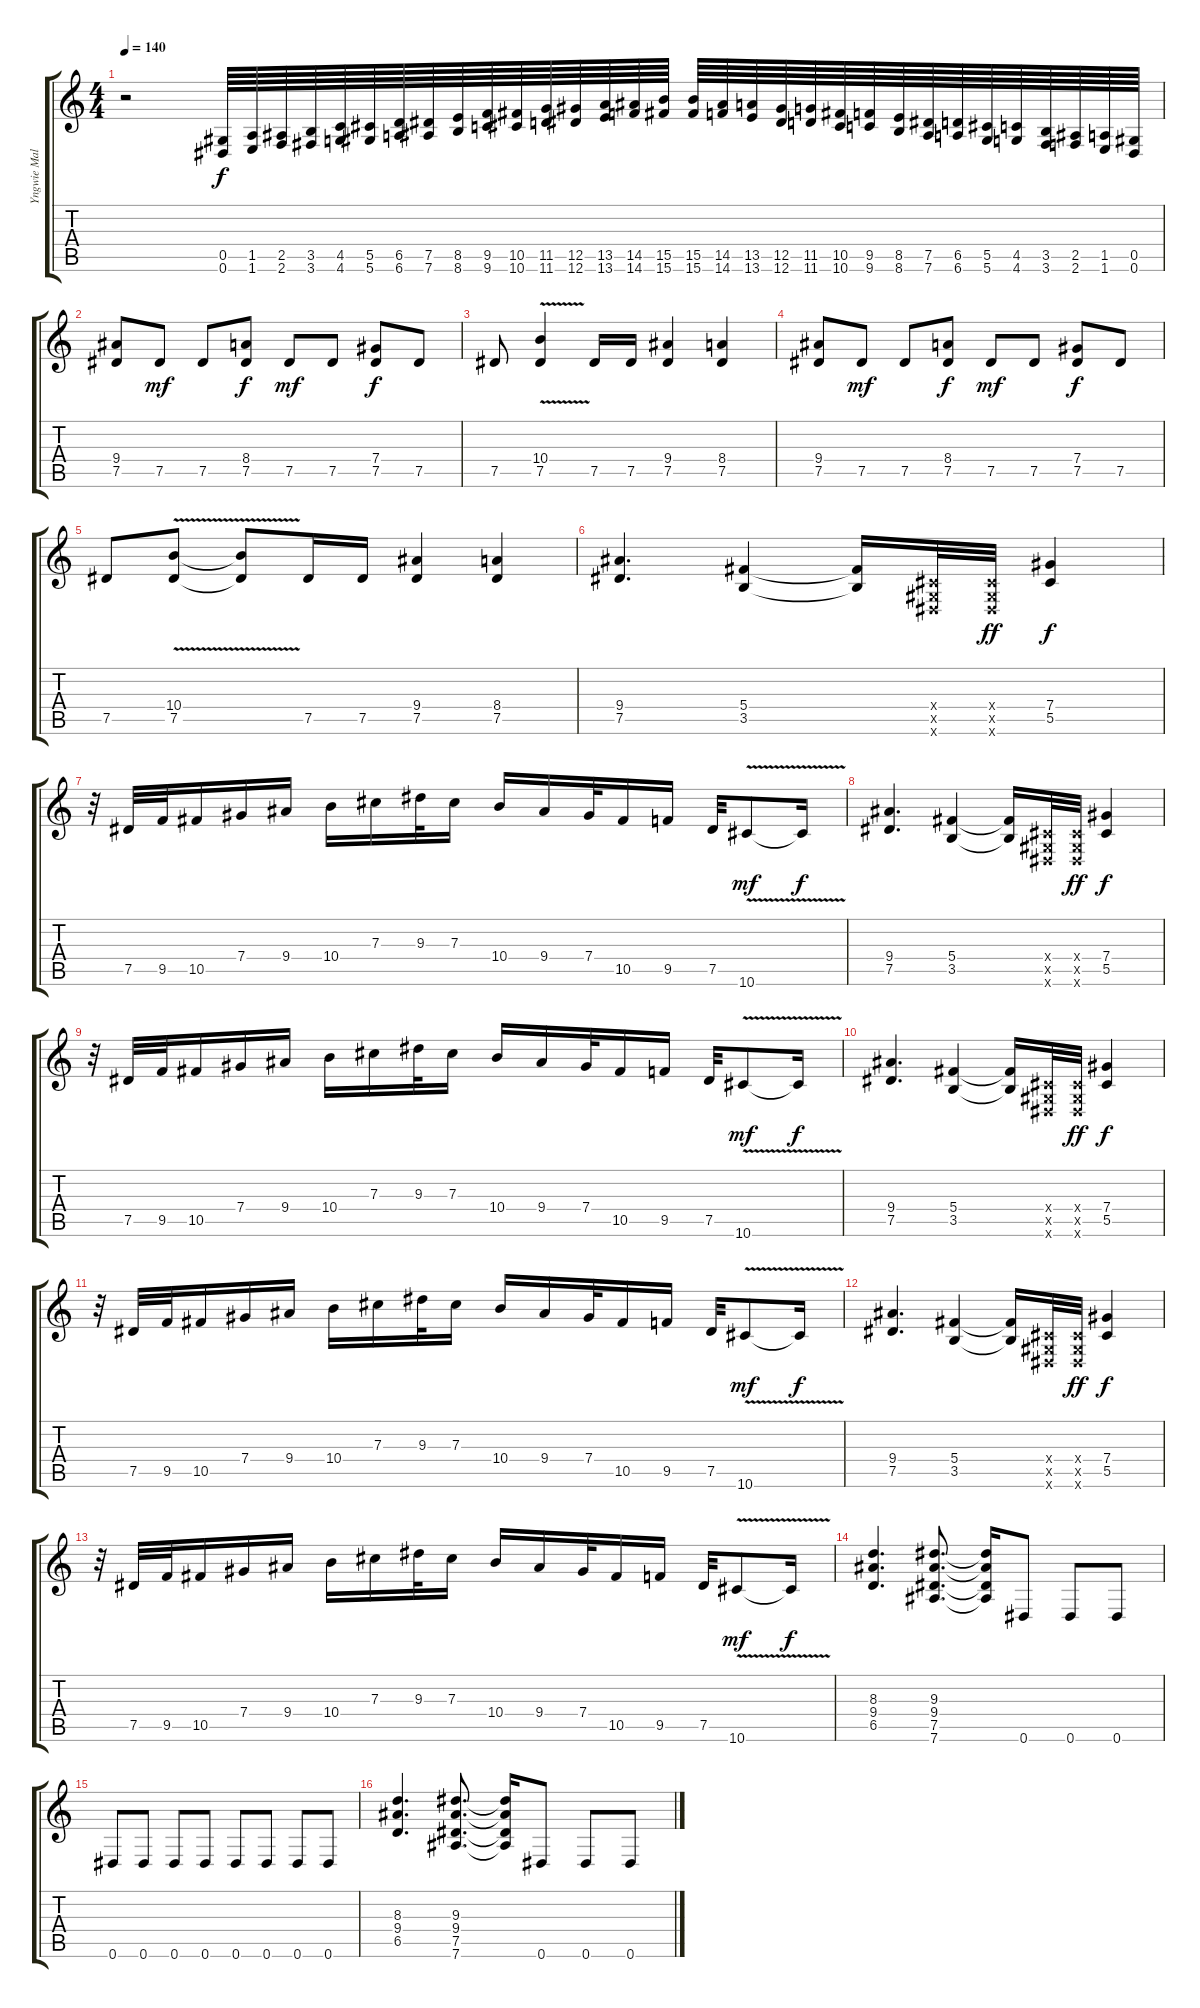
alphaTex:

\track ("Yngwie Malmsteen" "Yngwie Mal") {instrument distortionguitar}
\staff {score tabs}
\tuning (Eb4 Bb3 Gb3 Db3 Ab2 Eb2) {hide}
\ts (4 4)
\tempo 140
\clef g2
\ks c
r.2{dy f instrument distortionguitar} (0.5 0.6).64 (1.5 1.6).64 (2.5 2.6).64 (3.5 3.6).64 (4.5 4.6).64 (5.5 5.6).64 (6.5 6.6).64 (7.5 7.6).64 (8.5 8.6).64 (9.5 9.6).64 (10.5 10.6).64 (11.5 11.6).64 (12.5 12.6).64 (13.5 13.6).64 (14.5 14.6).64 (15.5 15.6).64 (15.5 15.6).64 (14.5 14.6).64 (13.5 13.6).64 (12.5 12.6).64 (11.5 11.6).64 (10.5 10.6).64 (9.5 9.6).64 (8.5 8.6).64 (7.5 7.6).64 (6.5 6.6).64 (5.5 5.6).64 (4.5 4.6).64 (3.5 3.6).64 (2.5 2.6).64 (1.5 1.6).64 (0.5 0.6).64 |
(9.4 7.5).8 7.5.8{dy mf} 7.5.8 (8.4 7.5).8{dy f} 7.5.8{dy mf} 7.5.8 (7.4 7.5).8{dy f} 7.5.8 |
7.5.8 (10.4{v} 7.5{v}).4 7.5.16 7.5.16 (9.4 7.5).4 (8.4 7.5).4 |
(9.4 7.5).8 7.5.8{dy mf} 7.5.8 (8.4 7.5).8{dy f} 7.5.8{dy mf} 7.5.8 (7.4 7.5).8{dy f} 7.5.8 |
7.5.8 (10.4{v} 7.5{v}).8 (10.4{t} 7.5{t}).8 7.5.16 7.5.16 (9.4 7.5).4 (8.4 7.5).4 |
(9.4 7.5).4{d} (5.4 3.5).4 (5.4{t} 3.5{t}).16 (0.4{x} 0.5{x} 0.6{x}).32 (0.4{x} 0.5{x} 0.6{x}).32{dy ff} (7.4 5.5).4{dy f} |
r.32 7.5.32 9.5.32 10.5.16 7.4.16 9.4.16 10.4.16 7.3.16 9.3.32 7.3.16 10.4.16 9.4.16 7.4.32 10.5.16 9.5.16 7.5.32 10.6{v}.8{dy mf} 10.6{t}.16{dy f} |
(9.4 7.5).4{d} (5.4 3.5).4 (5.4{t} 3.5{t}).16 (0.4{x} 0.5{x} 0.6{x}).32 (0.4{x} 0.5{x} 0.6{x}).32{dy ff} (7.4 5.5).4{dy f} |
r.32 7.5.32 9.5.32 10.5.16 7.4.16 9.4.16 10.4.16 7.3.16 9.3.32 7.3.16 10.4.16 9.4.16 7.4.32 10.5.16 9.5.16 7.5.32 10.6{v}.8{dy mf} 10.6{t}.16{dy f} |
(9.4 7.5).4{d} (5.4 3.5).4 (5.4{t} 3.5{t}).16 (0.4{x} 0.5{x} 0.6{x}).32 (0.4{x} 0.5{x} 0.6{x}).32{dy ff} (7.4 5.5).4{dy f} |
r.32 7.5.32 9.5.32 10.5.16 7.4.16 9.4.16 10.4.16 7.3.16 9.3.32 7.3.16 10.4.16 9.4.16 7.4.32 10.5.16 9.5.16 7.5.32 10.6{v}.8{dy mf} 10.6{t}.16{dy f} |
(9.4 7.5).4{d} (5.4 3.5).4 (5.4{t} 3.5{t}).16 (0.4{x} 0.5{x} 0.6{x}).32 (0.4{x} 0.5{x} 0.6{x}).32{dy ff} (7.4 5.5).4{dy f} |
r.32 7.5.32 9.5.32 10.5.16 7.4.16 9.4.16 10.4.16 7.3.16 9.3.32 7.3.16 10.4.16 9.4.16 7.4.32 10.5.16 9.5.16 7.5.32 10.6{v}.8{dy mf} 10.6{t}.16{dy f} |
(8.3 9.4 6.5).4{d} (9.3 9.4 7.5 7.6).8{d} (9.3{t} 9.4{t} 7.5{t} 7.6{t}).16 0.6.8 0.6.8 0.6.8 |
0.6.8 0.6.8 0.6.8 0.6.8 0.6.8 0.6.8 0.6.8 0.6.8 |
(8.3 9.4 6.5).4{d} (9.3 9.4 7.5 7.6).8{d} (9.3{t} 9.4{t} 7.5{t} 7.6{t}).16 0.6.8 0.6.8 0.6.8
